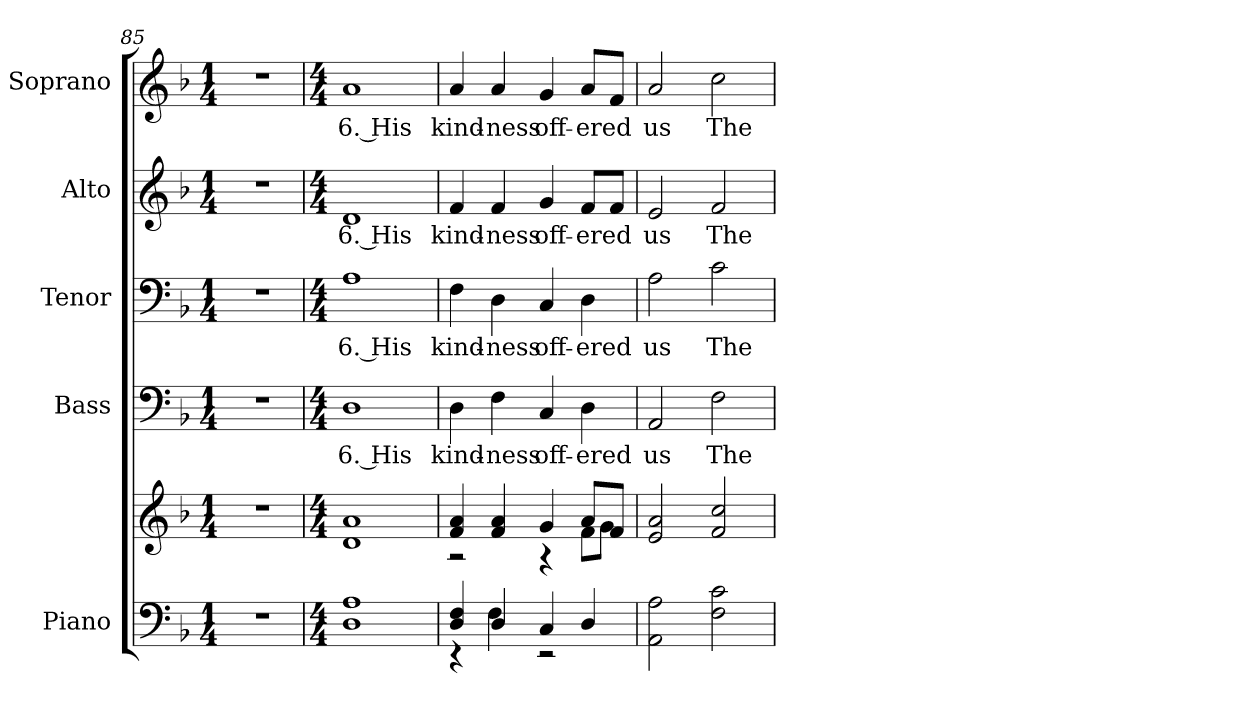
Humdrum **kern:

**kern	**kern	**kern	**text	**kern	**text	**kern	**text	**kern	**text
*part5	*part5	*part4	*part4	*part3	*part3	*part2	*part2	*part1	*part1
*staff6	*staff5	*staff4	*staff4	*staff3	*staff3	*staff2	*staff2	*staff1	*staff1
*I"Piano	*	*I"Bass	*	*I"Tenor	*	*I"Alto	*	*I"Soprano	*
*I'Pno.	*	*I'B.	*	*I'T.	*	*I'A.	*	*I'S.	*
!!LO:PB:g=z
*clefF4	*clefG2	*clefF4	*	*clefF4	*	*clefG2	*	*clefG2	*
*k[b-]	*k[b-]	*k[b-]	*	*k[b-]	*	*k[b-]	*	*k[b-]	*
*F:	*F:	*F:	*	*F:	*	*F:	*	*F:	*
*M1/4	*M1/4	*M1/4	*	*M1/4	*	*M1/4	*	*M1/4	*
=85	=85	=85	=85	=85	=85	=85	=85	=85	=85
!LO:N:vis=1	!LO:N:vis=1	!LO:N:vis=1	!	!LO:N:vis=1	!	!LO:N:vis=1	!	!LO:N:vis=1	!
4r	4r	4r	.	4r	.	4r	.	4r	.
=86	=86	=86	=86	=86	=86	=86	=86	=86	=86
*M4/4	*M4/4	*M4/4	*	*M4/4	*	*M4/4	*	*M4/4	*
!	!	!	!LO:LY:b:color=#000000	!	!	!	!	!	!
!	!	!	!	!	!LO:LY:b:color=#000000	!	!	!	!
!	!	!	!	!	!	!	!LO:LY:b:color=#000000	!	!
!	!	!	!	!	!	!	!	!	!LO:LY:b:color=#000000
1Di 1Ai	1di 1ai	1Di	6. His	1Ai	6. His	1di	6. His	1ai	6. His
=87	=87	=87	=87	=87	=87	=87	=87	=87	=87
*^	*^	*	*	*	*	*	*	*	*
!	!	!	!	!	!LO:LY:b:color=#000000	!	!	!	!	!	!
!	!	!	!	!	!	!	!LO:LY:b:color=#000000	!	!	!	!
!	!	!	!	!	!	!	!	!	!LO:LY:b:color=#000000	!	!
!	!	!	!	!	!	!	!	!	!	!	!LO:LY:b:color=#000000
4Di/ 4Fi	4r	4fi/ 4ai	2r	4Di\	kind-	4Fi\	kind-	4fi/	kind-	4ai/	kind-
!	!	!	!	!	!LO:LY:b:color=#000000	!	!	!	!	!	!
!	!	!	!	!	!	!	!LO:LY:b:color=#000000	!	!	!	!
!	!	!	!	!	!	!	!	!	!LO:LY:b:color=#000000	!	!
!	!	!	!	!	!	!	!	!	!	!	!LO:LY:b:color=#000000
4Di/	4Fi\	4fi/ 4ai	.	4Fi\	-ness	4Di\	-ness	4fi/	-ness	4ai/	-ness
!	!	!	!	!	!LO:LY:b:color=#000000	!	!	!	!	!	!
!	!	!	!	!	!	!	!LO:LY:b:color=#000000	!	!	!	!
!	!	!	!	!	!	!	!	!	!LO:LY:b:color=#000000	!	!
!	!	!	!	!	!	!	!	!	!	!	!LO:LY:b:color=#000000
4Ci/	2r	4gi/	4r	4Ci/	off-	4Ci/	off-	4gi/	off-	4gi/	off-
!	!	!	!	!	!LO:LY:b:color=#000000	!	!	!	!	!	!
!	!	!	!	!	!	!	!LO:LY:b:color=#000000	!	!	!	!
!	!	!	!	!	!	!	!	!	!LO:LY:b:color=#000000	!	!
!	!	!	!	!	!	!	!	!	!	!	!LO:LY:b:color=#000000
4Di/	.	8ai/L	8fi\L	4Di\	-ered	4Di\	-ered	8fi/L	-ered	8ai/L	-ered
.	.	8fi/J	8gi\J	.	.	.	.	8fi/J	.	8fi/J	.
*v	*v	*	*	*	*	*	*	*	*	*	*
*	*v	*v	*	*	*	*	*	*	*	*
=88	=88	=88	=88	=88	=88	=88	=88	=88	=88
*	*^	*	*	*	*	*	*	*	*
!	!	!	!	!LO:LY:b:color=#000000	!	!	!	!	!	!
*	*v	*v	*	*	*	*	*	*	*	*
*	*^	*	*	*	*	*	*	*	*
!	!	!	!	!	!	!LO:LY:b:color=#000000	!	!	!	!
*	*v	*v	*	*	*	*	*	*	*	*
*	*^	*	*	*	*	*	*	*	*
!	!	!	!	!	!	!	!	!LO:LY:b:color=#000000	!	!
*	*v	*v	*	*	*	*	*	*	*	*
*	*^	*	*	*	*	*	*	*	*
!	!	!	!	!	!	!	!	!	!	!LO:LY:b:color=#000000
*	*v	*v	*	*	*	*	*	*	*	*
2AAi\ 2Ai	2ei/ 2ai	2AAi/	us	2Ai\	us	2ei/	us	2ai/	us
!	!	!	!LO:LY:b:color=#000000	!	!	!	!	!	!
!	!	!	!	!	!LO:LY:b:color=#000000	!	!	!	!
!	!	!	!	!	!	!	!LO:LY:b:color=#000000	!	!
!	!	!	!	!	!	!	!	!	!LO:LY:b:color=#000000
2Fi\ 2ci	2fi/ 2cci	2Fi\	The	2ci\	The	2fi/	The	2cci\	The
=	=	=	=	=	=	=	=	=	=
*-	*-	*-	*-	*-	*-	*-	*-	*-	*-
